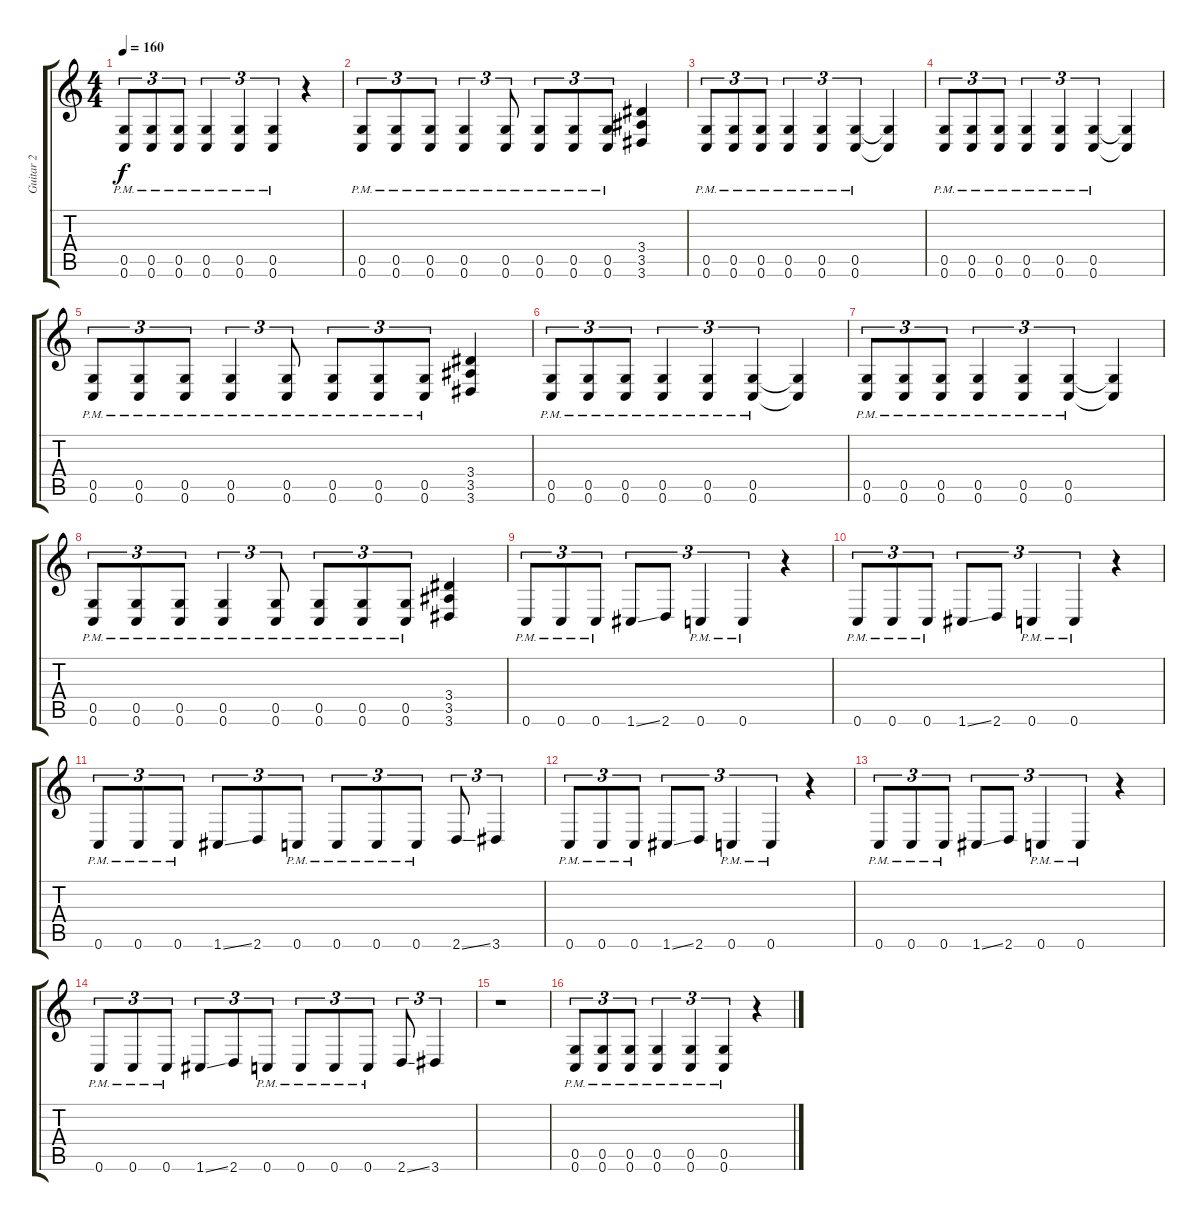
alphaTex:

\track ("Guitar 2" "Guitar 2") {instrument distortionguitar}
\staff {score tabs}
\tuning (D4 A3 F3 C3 G2 C2) {hide}
\ts (4 4)
\tempo 160
\clef g2
\ks c
(0.5{pm} 0.6{pm}).8{tu (3 2) dy f} (0.5{pm} 0.6{pm}).8{tu (3 2)} (0.5{pm} 0.6{pm}).8{tu (3 2)} (0.5{pm} 0.6{pm}).4{tu (3 2)} (0.5{pm} 0.6{pm}).4{tu (3 2)} (0.5{pm} 0.6{pm}).4{tu (3 2)} r.4 |
(0.5{pm} 0.6{pm}).8{tu (3 2)} (0.5{pm} 0.6{pm}).8{tu (3 2)} (0.5{pm} 0.6{pm}).8{tu (3 2)} (0.5{pm} 0.6{pm}).4{tu (3 2)} (0.5{pm} 0.6{pm}).8{tu (3 2)} (0.5{pm} 0.6{pm}).8{tu (3 2)} (0.5{pm} 0.6{pm}).8{tu (3 2)} (0.5{pm} 0.6{pm}).8{tu (3 2)} (3.4 3.5 3.6).4 |
(0.5{pm} 0.6{pm}).8{tu (3 2)} (0.5{pm} 0.6{pm}).8{tu (3 2)} (0.5{pm} 0.6{pm}).8{tu (3 2)} (0.5{pm} 0.6{pm}).4{tu (3 2)} (0.5{pm} 0.6{pm}).4{tu (3 2)} (0.5{pm} 0.6{pm}).4{tu (3 2)} (0.5{t} 0.6{t}).4 |
(0.5{pm} 0.6{pm}).8{tu (3 2)} (0.5{pm} 0.6{pm}).8{tu (3 2)} (0.5{pm} 0.6{pm}).8{tu (3 2)} (0.5{pm} 0.6{pm}).4{tu (3 2)} (0.5{pm} 0.6{pm}).4{tu (3 2)} (0.5{pm} 0.6{pm}).4{tu (3 2)} (0.5{t} 0.6{t}).4 |
(0.5{pm} 0.6{pm}).8{tu (3 2)} (0.5{pm} 0.6{pm}).8{tu (3 2)} (0.5{pm} 0.6{pm}).8{tu (3 2)} (0.5{pm} 0.6{pm}).4{tu (3 2)} (0.5{pm} 0.6{pm}).8{tu (3 2)} (0.5{pm} 0.6{pm}).8{tu (3 2)} (0.5{pm} 0.6{pm}).8{tu (3 2)} (0.5{pm} 0.6{pm}).8{tu (3 2)} (3.4 3.5 3.6).4 |
(0.5{pm} 0.6{pm}).8{tu (3 2)} (0.5{pm} 0.6{pm}).8{tu (3 2)} (0.5{pm} 0.6{pm}).8{tu (3 2)} (0.5{pm} 0.6{pm}).4{tu (3 2)} (0.5{pm} 0.6{pm}).4{tu (3 2)} (0.5{pm} 0.6{pm}).4{tu (3 2)} (0.5{t} 0.6{t}).4 |
(0.5{pm} 0.6{pm}).8{tu (3 2)} (0.5{pm} 0.6{pm}).8{tu (3 2)} (0.5{pm} 0.6{pm}).8{tu (3 2)} (0.5{pm} 0.6{pm}).4{tu (3 2)} (0.5{pm} 0.6{pm}).4{tu (3 2)} (0.5{pm} 0.6{pm}).4{tu (3 2)} (0.5{t} 0.6{t}).4 |
(0.5{pm} 0.6{pm}).8{tu (3 2)} (0.5{pm} 0.6{pm}).8{tu (3 2)} (0.5{pm} 0.6{pm}).8{tu (3 2)} (0.5{pm} 0.6{pm}).4{tu (3 2)} (0.5{pm} 0.6{pm}).8{tu (3 2)} (0.5{pm} 0.6{pm}).8{tu (3 2)} (0.5{pm} 0.6{pm}).8{tu (3 2)} (0.5{pm} 0.6{pm}).8{tu (3 2)} (3.4 3.5 3.6).4 |
0.6{pm}.8{tu (3 2)} 0.6{pm}.8{tu (3 2)} 0.6{pm}.8{tu (3 2)} 1.6{ss}.8{tu (3 2)} 2.6.8{tu (3 2)} 0.6{pm}.4{tu (3 2)} 0.6{pm}.4{tu (3 2)} r.4 |
0.6{pm}.8{tu (3 2)} 0.6{pm}.8{tu (3 2)} 0.6{pm}.8{tu (3 2)} 1.6{ss}.8{tu (3 2)} 2.6.8{tu (3 2)} 0.6{pm}.4{tu (3 2)} 0.6{pm}.4{tu (3 2)} r.4 |
0.6{pm}.8{tu (3 2)} 0.6{pm}.8{tu (3 2)} 0.6{pm}.8{tu (3 2)} 1.6{ss}.8{tu (3 2)} 2.6.8{tu (3 2)} 0.6{pm}.8{tu (3 2)} 0.6{pm}.8{tu (3 2)} 0.6{pm}.8{tu (3 2)} 0.6{pm}.8{tu (3 2)} 2.6{ss}.8{tu (3 2)} 3.6.4{tu (3 2)} |
0.6{pm}.8{tu (3 2)} 0.6{pm}.8{tu (3 2)} 0.6{pm}.8{tu (3 2)} 1.6{ss}.8{tu (3 2)} 2.6.8{tu (3 2)} 0.6{pm}.4{tu (3 2)} 0.6{pm}.4{tu (3 2)} r.4 |
0.6{pm}.8{tu (3 2)} 0.6{pm}.8{tu (3 2)} 0.6{pm}.8{tu (3 2)} 1.6{ss}.8{tu (3 2)} 2.6.8{tu (3 2)} 0.6{pm}.4{tu (3 2)} 0.6{pm}.4{tu (3 2)} r.4 |
0.6{pm}.8{tu (3 2)} 0.6{pm}.8{tu (3 2)} 0.6{pm}.8{tu (3 2)} 1.6{ss}.8{tu (3 2)} 2.6.8{tu (3 2)} 0.6{pm}.8{tu (3 2)} 0.6{pm}.8{tu (3 2)} 0.6{pm}.8{tu (3 2)} 0.6{pm}.8{tu (3 2)} 2.6{ss}.8{tu (3 2)} 3.6.4{tu (3 2)} |
r.1 |
(0.5{pm} 0.6{pm}).8{tu (3 2)} (0.5{pm} 0.6{pm}).8{tu (3 2)} (0.5{pm} 0.6{pm}).8{tu (3 2)} (0.5{pm} 0.6{pm}).4{tu (3 2)} (0.5{pm} 0.6{pm}).4{tu (3 2)} (0.5{pm} 0.6{pm}).4{tu (3 2)} r.4
